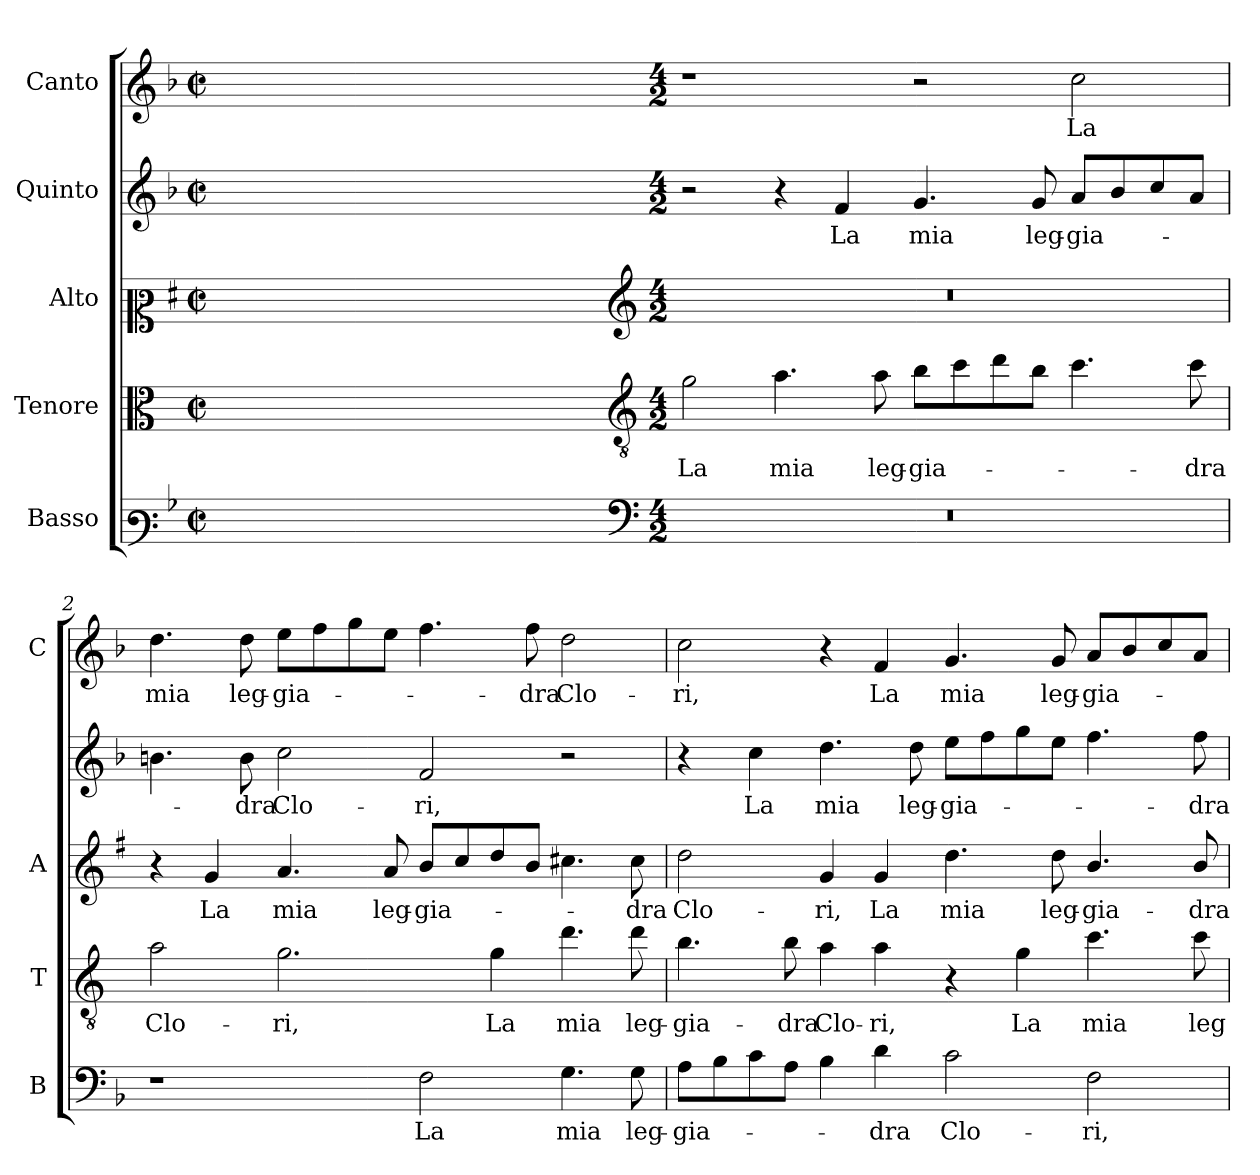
**kern	**text	**kern	**text	**kern	**text	**kern	**text	**kern	**text
*part5	*part5	*part4	*part4	*part3	*part3	*part2	*part2	*part1	*part1
*staff5	*staff5	*staff4	*staff4	*staff3	*staff3	*staff2	*staff2	*staff1	*staff1
*I"Basso	*	*I"Tenore	*	*I"Alto	*	*I"Quinto	*	*I"Canto	*
*I'B	*	*I'T	*	*I'A	*	*	*	*I'C	*
*clefF3	*	*clefC3	*	*clefC2	*	*clefG2	*	*clefG2	*
*	*	*ITrd4c7	*	*ITrd1c2	*	*	*	*	*
*k[b-]	*	*k[b-]	*	*k[b-]	*	*k[b-]	*	*k[b-]	*
*F:	*	*F:	*	*F:	*	*F:	*	*F:	*
*M2/2	*	*M2/2	*	*M2/2	*	*M2/2	*	*M2/2	*
*met(c|)	*	*met(c|)	*	*met(c|)	*	*met(c|)	*	*met(c|)	*
=	=	=	=	=	=	=	=	=	=
1ryy	.	1ryy	.	1ryy	.	1ryy	.	1ryy	.
=1X-	=1X-	=1X-	=1X-	=1X-	=1X-	=1X-	=1X-	=1X-	=1X-
4ryy	.	4ryy	.	4ryy	.	4ryy	.	4ryy	.
4ryy	.	4ryy	.	4ryy	.	4ryy	.	4ryy	.
4ryy	.	4ryy	.	4ryy	.	4ryy	.	4ryy	.
4ryy	.	4ryy	.	4ryy	.	4ryy	.	4ryy	.
=1-	=1-	=1-	=1-	=1-	=1-	=1-	=1-	=1-	=1-
*clefF4	*	*clefGv2	*	*clefG2	*	*	*	*	*
*M4/2	*	*M4/2	*	*M4/2	*	*M4/2	*	*M4/2	*
!	!	!	!LO:LY:b	!	!	!	!	!	!
0r	.	2c\	La	0r	.	2r	.	1r	.
!	!	!	!LO:LY:b	!	!	!	!	!	!
.	.	4.d\	mia	.	.	4r	.	.	.
!	!	!	!	!	!	!	!LO:LY:b	!	!
.	.	.	.	.	.	4f/	La	.	.
!	!	!	!LO:LY:b	!	!	!	!	!	!
.	.	8d\	leg-	.	.	.	.	.	.
!	!	!	!LO:LY:b	!	!	!	!LO:LY:b	!	!
.	.	8e\L	-gia-	.	.	4.g/	mia	2r	.
.	.	8f\	.	.	.	.	.	.	.
.	.	8g\	.	.	.	.	.	.	.
!	!	!	!	!	!	!	!LO:LY:b	!	!
.	.	8e\J	.	.	.	8g/	leg-	.	.
!	!	!	!	!	!	!	!LO:LY:b	!	!LO:LY:b
.	.	4.f\	.	.	.	8a/L	-gia-	2cc\	La
.	.	.	.	.	.	8b-/	.	.	.
.	.	.	.	.	.	8cc/	.	.	.
!	!	!	!LO:LY:b	!	!	!	!	!	!
.	.	8f\	-dra	.	.	8a/J	.	.	.
=2	=2	=2	=2	=2	=2	=2	=2	=2	=2
!	!	!	!LO:LY:b	!	!	!	!	!	!LO:LY:b
1r	.	2d\	Clo-	4r	.	4.bn\	.	4.dd\	mia
!	!	!	!	!	!LO:LY:b	!	!	!	!
.	.	.	.	4f/	La	.	.	.	.
!	!	!	!	!	!	!	!LO:LY:b	!	!LO:LY:b
.	.	.	.	.	.	8b\	-dra	8dd\	leg-
!	!	!	!LO:LY:b	!	!LO:LY:b	!	!LO:LY:b	!	!LO:LY:b
.	.	2.c\	-ri,	4.g/	mia	2cc\	Clo-	8ee\L	-gia-
.	.	.	.	.	.	.	.	8ff\	.
.	.	.	.	.	.	.	.	8gg\	.
!	!	!	!	!	!LO:LY:b	!	!	!	!
.	.	.	.	8g/	leg-	.	.	8ee\J	.
!	!LO:LY:b	!	!	!	!LO:LY:b	!	!LO:LY:b	!	!
2F\	La	.	.	8a/L	-gia-	2f/	-ri,	4.ff\	.
.	.	.	.	8b-/	.	.	.	.	.
!	!	!	!LO:LY:b	!	!	!	!	!	!
.	.	4c\	La	8cc/	.	.	.	.	.
!	!	!	!	!	!	!	!	!	!LO:LY:b
.	.	.	.	8a/J	.	.	.	8ff\	-dra
!	!LO:LY:b	!	!LO:LY:b	!	!	!	!	!	!LO:LY:b
4.G\	mia	4.g\	mia	4.bn\	.	2r	.	2dd\	Clo-
!	!LO:LY:b	!	!LO:LY:b	!	!LO:LY:b	!	!	!	!
8G\	leg-	8g\	leg-	8b\	-dra	.	.	.	.
!!LO:LB:g=z
=3	=3	=3	=3	=3	=3	=3	=3	=3	=3
!	!LO:LY:b	!	!LO:LY:b	!	!LO:LY:b	!	!	!	!LO:LY:b
8A\L	-gia-	4.e\	-gia-	2cc\	Clo-	4r	.	2cc\	-ri,
8B-\	.	.	.	.	.	.	.	.	.
!	!	!	!	!	!	!	!LO:LY:b	!	!
8c\	.	.	.	.	.	4cc\	La	.	.
!	!	!	!LO:LY:b	!	!	!	!	!	!
8A\J	.	8e\	-dra	.	.	.	.	.	.
!	!	!	!LO:LY:b	!	!LO:LY:b	!	!LO:LY:b	!	!
4B-\	.	4d\	Clo-	4f/	-ri,	4.dd\	mia	4r	.
!	!LO:LY:b	!	!LO:LY:b	!	!LO:LY:b	!	!	!	!LO:LY:b
4d\	-dra	4d\	-ri,	4f/	La	.	.	4f/	La
!	!	!	!	!	!	!	!LO:LY:b	!	!
.	.	.	.	.	.	8dd\	leg-	.	.
!	!LO:LY:b	!	!	!	!LO:LY:b	!	!LO:LY:b	!	!LO:LY:b
2c\	Clo-	4r	.	4.cc\	mia	8ee\L	-gia-	4.g/	mia
.	.	.	.	.	.	8ff\	.	.	.
!	!	!	!LO:LY:b	!	!	!	!	!	!
.	.	4c\	La	.	.	8gg\	.	.	.
!	!	!	!	!	!LO:LY:b	!	!	!	!LO:LY:b
.	.	.	.	8cc\	leg-	8ee\J	.	8g/	leg-
!	!LO:LY:b	!	!LO:LY:b	!	!LO:LY:b	!	!	!	!LO:LY:b
2F\	-ri,	4.f\	mia	4.a/	-gia-	4.ff\	.	8a/L	-gia-
.	.	.	.	.	.	.	.	8b-/	.
.	.	.	.	.	.	.	.	8cc/	.
!	!	!	!LO:LY:b	!	!LO:LY:b	!	!LO:LY:b	!	!
.	.	8f\	leg-	8a/	-dra	8ff\	-dra	8a/J	.
=	=	=	=	=	=	=	=	=	=
*-	*-	*-	*-	*-	*-	*-	*-	*-	*-
